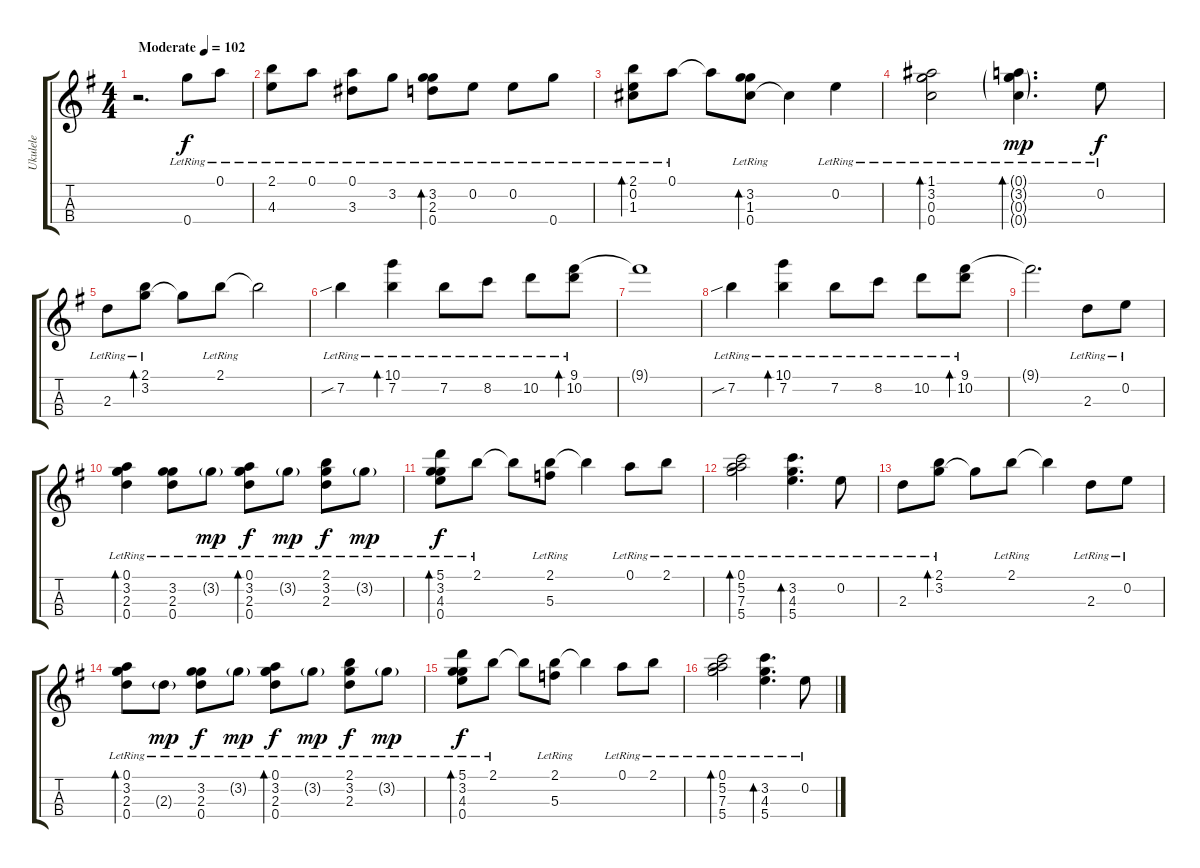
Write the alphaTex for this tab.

\track ("Ukulele" "Ukulele") {instrument acousticguitarnylon}
\staff {score tabs}
\tuning (A4 E4 C4 G4) {hide}
\ts (4 4)
\tempo (102 "Moderate")
\clef g2
\ks g
r.2{d dy f instrument acousticguitarnylon} 0.4{lr}.8 0.1{lr}.8 |
(2.1{lr} 4.3{lr}).8 0.1{lr}.8 (0.1{lr} 3.3{lr}).8 3.2{lr}.8 (3.2{lr} 2.3{lr} 0.4{lr}).8{bd 120} 0.2{lr}.8 0.2{lr}.8 0.4{lr}.8 |
(2.1{lr} 0.2{lr} 1.3{lr}).8{bd 120} 0.1{lr}.8 0.1{t}.8 (3.2{lr} 1.3{lr} 0.4{lr}).8{bd 120} 1.3{t}.4 0.2{lr}.4 |
(1.1{lr} 3.2{lr} 0.3{lr} 0.4{lr}).2{bd 120} (0.1{g lr} 3.2{g lr} 0.3{g lr} 0.4{g lr}).4{d bd 120 dy mp} 0.2{lr}.8{dy f} |
2.3{lr}.8 (2.1{lr} 3.2{lr}).8{bd 120} 3.2{t}.8 2.1{lr}.8 2.1{t}.2 |
7.2{sib lr}.4 (10.1{lr} 7.2{lr}).4{bd 120} 7.2{lr}.8 8.2{lr}.8 10.2{lr}.8 (9.1{lr} 10.2{lr}).8{bd 120} |
9.1{t}.1 |
7.2{sib lr}.4 (10.1{lr} 7.2{lr}).4{bd 120} 7.2{lr}.8 8.2{lr}.8 10.2{lr}.8 (9.1{lr} 10.2{lr}).8{bd 120} |
9.1{t}.2{d} 2.3{lr}.8 0.2{lr}.8 |
(0.1{lr} 3.2{lr} 2.3{lr} 0.4{lr}).4{bd 120} (3.2{lr} 2.3{lr} 0.4{lr}).8 3.2{g lr}.8{dy mp} (0.1{lr} 3.2{lr} 2.3{lr} 0.4{lr}).8{bd 120 dy f} 3.2{g lr}.8{dy mp} (2.1{lr} 3.2{lr} 2.3{lr}).8{dy f} 3.2{g lr}.8{dy mp} |
(5.1{lr} 3.2{lr} 4.3{lr} 0.4{lr}).8{bd 120 dy f} 2.1{lr}.8 2.1{t}.8 (2.1{lr} 5.3{lr}).8 2.1{t}.4 0.1{lr}.8 2.1{lr}.8 |
(0.1{lr} 5.2{lr} 7.3{lr} 5.4{lr}).2{bd 120} (3.2{lr} 4.3{lr} 5.4{lr}).4{d bd 120} 0.2{lr}.8 |
2.3{lr}.8 (2.1{lr} 3.2{lr}).8{bd 120} 3.2{t}.8 2.1{lr}.8 2.1{t}.4 2.3{lr}.8 0.2{lr}.8 |
(0.1{lr} 3.2{lr} 2.3{lr} 0.4{lr}).8{bd 120} 2.3{g lr}.8{dy mp} (3.2{lr} 2.3{lr} 0.4{lr}).8{dy f} 3.2{g lr}.8{dy mp} (0.1{lr} 3.2{lr} 2.3{lr} 0.4{lr}).8{bd 120 dy f} 3.2{g lr}.8{dy mp} (2.1{lr} 3.2{lr} 2.3{lr}).8{dy f} 3.2{g lr}.8{dy mp} |
(5.1{lr} 3.2{lr} 4.3{lr} 0.4{lr}).8{bd 120 dy f} 2.1{lr}.8 2.1{t}.8 (2.1{lr} 5.3{lr}).8 2.1{t}.4 0.1{lr}.8 2.1{lr}.8 |
(0.1{lr} 5.2{lr} 7.3{lr} 5.4{lr}).2{bd 120} (3.2{lr} 4.3{lr} 5.4{lr}).4{d bd 240} 0.2{lr}.8
